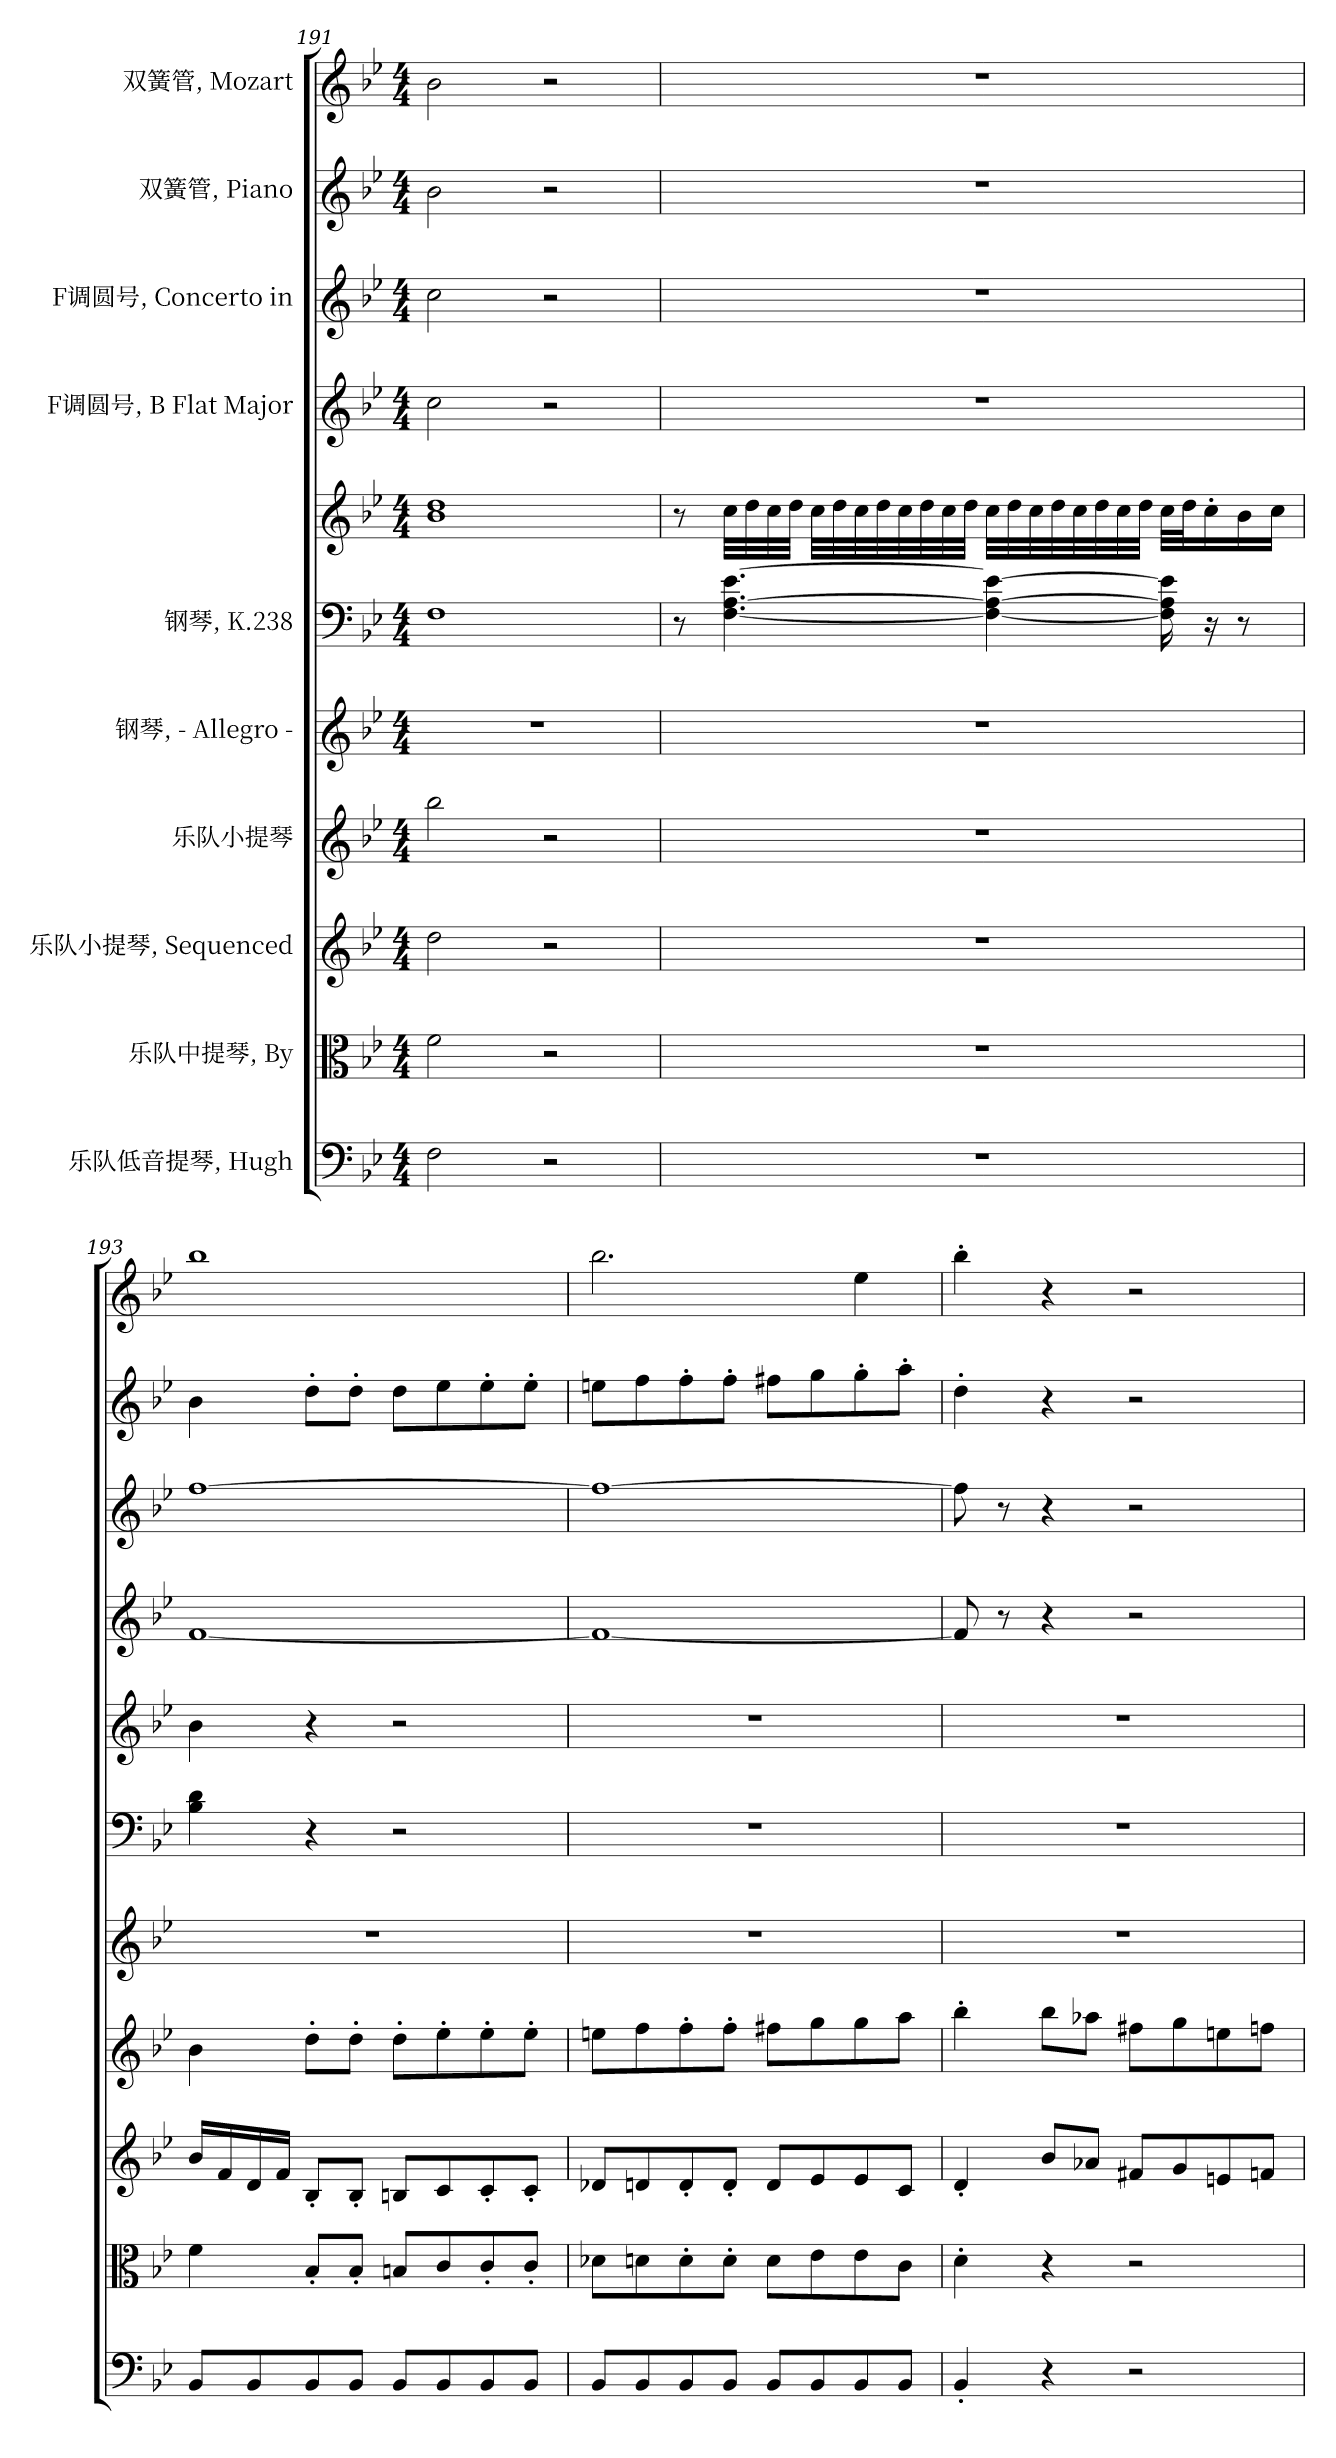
**kern	**kern	**kern	**kern	**kern	**kern	**kern	**kern	**kern	**kern	**kern
*part10	*part9	*part8	*part7	*part6	*part5	*part5	*part4	*part3	*part2	*part1
*staff11	*staff10	*staff9	*staff8	*staff7	*staff6	*staff5	*staff4	*staff3	*staff2	*staff1
*I"乐队低音提琴, Hugh	*I"乐队中提琴,   By	*I"乐队小提琴, Sequenced	*I"乐队小提琴	*I"钢琴,   -  Allegro -	*I"钢琴, K.238	*	*I"F调圆号, B Flat Major	*I"F调圆号, Concerto in	*I"双簧管, Piano	*I"双簧管, Mozart
*clefF4	*clefC3	*clefG2	*clefG2	*clefG2	*clefF4	*clefG2	*clefG2	*clefG2	*clefG2	*clefG2
*ITrd7c12	*	*	*	*	*	*	*ITrd4c7	*ITrd4c7	*	*
*k[b-e-]	*k[b-e-]	*k[b-e-]	*k[b-e-]	*k[b-e-]	*k[b-e-]	*k[b-e-]	*k[b-e-a-]	*k[b-e-a-]	*k[b-e-]	*k[b-e-]
*M4/4	*M4/4	*M4/4	*M4/4	*M4/4	*M4/4	*M4/4	*M4/4	*M4/4	*M4/4	*M4/4
=191	=191	=191	=191	=191	=191	=191	=191	=191	=191	=191
2FF\	2f\	2dd\	2bb-\	1r	1F	1b- 1dd	2f\	2f\	2b-\	2b-\
2r	2r	2r	2r	.	.	.	2r	2r	2r	2r
!!LO:PB:g=z
=192	=192	=192	=192	=192	=192	=192	=192	=192	=192	=192
1r	1r	1r	1r	1r	8r	8r	1r	1r	1r	1r
.	.	.	.	.	[4.F\ [4.A\ [4.e-\	32cc\LLL	.	.	.	.
.	.	.	.	.	.	32dd\	.	.	.	.
.	.	.	.	.	.	32cc\	.	.	.	.
.	.	.	.	.	.	32dd\JJJ	.	.	.	.
.	.	.	.	.	.	32cc\LLL	.	.	.	.
.	.	.	.	.	.	32dd\	.	.	.	.
.	.	.	.	.	.	32cc\	.	.	.	.
.	.	.	.	.	.	32dd\	.	.	.	.
.	.	.	.	.	.	32cc\	.	.	.	.
.	.	.	.	.	.	32dd\	.	.	.	.
.	.	.	.	.	.	32cc\	.	.	.	.
.	.	.	.	.	.	32dd\JJJ	.	.	.	.
.	.	.	.	.	4F\_ 4A\_ 4e-\_	32cc\LLL	.	.	.	.
.	.	.	.	.	.	32dd\	.	.	.	.
.	.	.	.	.	.	32cc\	.	.	.	.
.	.	.	.	.	.	32dd\	.	.	.	.
.	.	.	.	.	.	32cc\	.	.	.	.
.	.	.	.	.	.	32dd\	.	.	.	.
.	.	.	.	.	.	32cc\	.	.	.	.
.	.	.	.	.	.	32dd\JJJ	.	.	.	.
.	.	.	.	.	16F\] 16A\] 16e-\]	32cc\LLL	.	.	.	.
.	.	.	.	.	.	32dd\J	.	.	.	.
.	.	.	.	.	16r	16cc'\	.	.	.	.
.	.	.	.	.	8r	16b-\	.	.	.	.
.	.	.	.	.	.	16cc\JJ	.	.	.	.
=193	=193	=193	=193	=193	=193	=193	=193	=193	=193	=193
8BBB-/L	4f\	16b-/LL	4b-\	1r	4B-\ 4d\	4b-\	[1B-	[1b-	4b-\	1bb-
.	.	16f/	.	.	.	.	.	.	.	.
8BBB-/	.	16d/	.	.	.	.	.	.	.	.
.	.	16f/JJ	.	.	.	.	.	.	.	.
8BBB-/	8B-'/L	8B-'/L	8dd'\L	.	4r	4r	.	.	8dd'\L	.
8BBB-/J	8B-'/J	8B-'/J	8dd'\J	.	.	.	.	.	8dd'\J	.
8BBB-/L	8Bn/L	8Bn/L	8dd'\L	.	2r	2r	.	.	8dd\L	.
8BBB-/	8c/	8c/	8ee-'\	.	.	.	.	.	8ee-\	.
8BBB-/	8c'/	8c'/	8ee-'\	.	.	.	.	.	8ee-'\	.
8BBB-/J	8c'/J	8c'/J	8ee-'\J	.	.	.	.	.	8ee-'\J	.
!!LO:PB:g=z
=194	=194	=194	=194	=194	=194	=194	=194	=194	=194	=194
8BBB-/L	8d-X\L	8d-X/L	8een\L	1r	1r	1r	1B-_	1b-_	8een\L	2.bb-\
8BBB-/	8dn\	8dn/	8ff\	.	.	.	.	.	8ff\	.
8BBB-/	8d'\	8d'/	8ff'\	.	.	.	.	.	8ff'\	.
8BBB-/J	8d'\J	8d'/J	8ff'\J	.	.	.	.	.	8ff'\J	.
8BBB-/L	8d\L	8d/L	8ff#X\L	.	.	.	.	.	8ff#X\L	.
8BBB-/	8e-\	8e-/	8gg\	.	.	.	.	.	8gg\	.
8BBB-/	8e-\	8e-/	8gg\	.	.	.	.	.	8gg'\	4ee-\
8BBB-/J	8c\J	8c/J	8aa\J	.	.	.	.	.	8aa'\J	.
=195	=195	=195	=195	=195	=195	=195	=195	=195	=195	=195
4BBB-'/	4d'\	4d'/	4bb-'\	1r	1r	1r	8B-/]	8b-\]	4dd'\	4bb-'\
.	.	.	.	.	.	.	8r	8r	.	.
4r	4r	8b-/L	8bb-\L	.	.	.	4r	4r	4r	4r
.	.	8a-X/J	8aa-X\J	.	.	.	.	.	.	.
2r	2r	8f#X/L	8ff#X\L	.	.	.	2r	2r	2r	2r
.	.	8g/	8gg\	.	.	.	.	.	.	.
.	.	8en/	8een\	.	.	.	.	.	.	.
.	.	8fn/J	8ffn\J	.	.	.	.	.	.	.
=	=	=	=	=	=	=	=	=	=	=
*-	*-	*-	*-	*-	*-	*-	*-	*-	*-	*-
